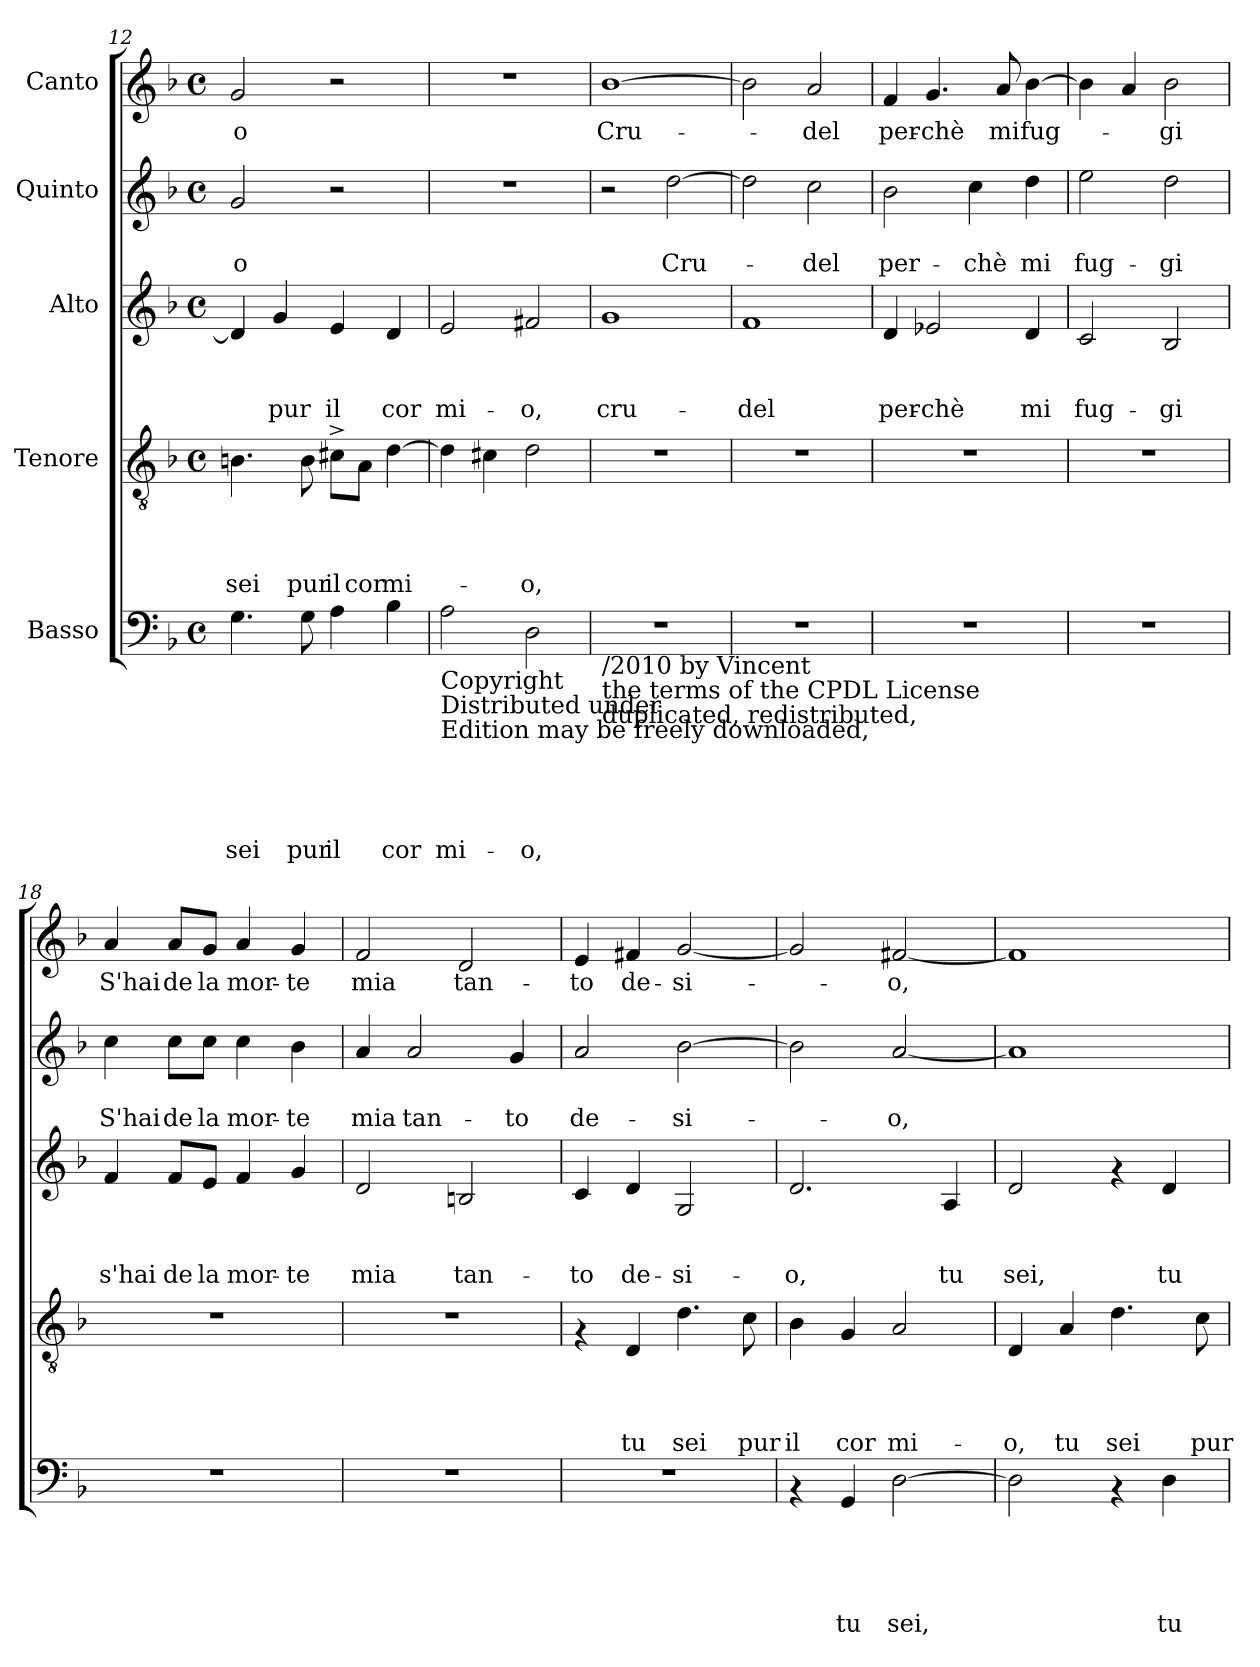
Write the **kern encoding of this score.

**kern	**text	**text	**text	**text	**text	**kern	**text	**text	**text	**text	**kern	**text	**text	**text	**kern	**text	**text	**kern	**text
*part5	*part5	*part5	*part5	*part5	*part5	*part4	*part4	*part4	*part4	*part4	*part3	*part3	*part3	*part3	*part2	*part2	*part2	*part1	*part1
*staff5	*staff5	*staff5	*staff5	*staff5	*staff5	*staff4	*staff4	*staff4	*staff4	*staff4	*staff3	*staff3	*staff3	*staff3	*staff2	*staff2	*staff2	*staff1	*staff1
*I"Basso	*	*	*	*	*	*I"Tenore	*	*	*	*	*I"Alto	*	*	*	*I"Quinto	*	*	*I"Canto	*
*clefF4	*	*	*	*	*	*clefGv2	*	*	*	*	*clefG2	*	*	*	*clefG2	*	*	*clefG2	*
*k[b-]	*	*	*	*	*	*k[b-]	*	*	*	*	*k[b-]	*	*	*	*k[b-]	*	*	*k[b-]	*
*F:	*	*	*	*	*	*F:	*	*	*	*	*F:	*	*	*	*F:	*	*	*F:	*
*M4/4	*	*	*	*	*	*M4/4	*	*	*	*	*M4/4	*	*	*	*M4/4	*	*	*M4/4	*
*met(c)	*	*	*	*	*	*met(c)	*	*	*	*	*met(c)	*	*	*	*met(c)	*	*	*met(c)	*
=12	=12	=12	=12	=12	=12	=12	=12	=12	=12	=12	=12	=12	=12	=12	=12	=12	=12	=12	=12
!	!	!	!	!	!LO:LY:b	!	!	!	!	!LO:LY:b	!	!	!	!	!	!	!LO:LY:b	!	!LO:LY:b
4.G\	.	.	.	.	sei	4.Bn\	.	.	.	sei	4d/]	.	.	.	2g/	.	-o	2g/	-o
!	!	!	!	!	!	!	!	!	!	!	!	!	!	!LO:LY:b	!	!	!	!	!
.	.	.	.	.	.	.	.	.	.	.	4g/	.	.	pur	.	.	.	.	.
!	!	!	!	!	!LO:LY:b	!	!	!	!	!LO:LY:b	!	!	!	!	!	!	!	!	!
8G\	.	.	.	.	pur	8B\	.	.	.	pur	.	.	.	.	.	.	.	.	.
!	!	!	!	!	!LO:LY:b	!	!	!	!	!LO:LY:b	!	!	!	!LO:LY:b	!	!	!	!	!
4A\	.	.	.	.	il	8c#X^>\L	.	.	.	il	4e/	.	.	il	2r	.	.	2r	.
!	!	!	!	!	!	!	!	!	!	!LO:LY:b	!	!	!	!	!	!	!	!	!
.	.	.	.	.	.	8A\J	.	.	.	cor	.	.	.	.	.	.	.	.	.
!	!	!	!	!	!LO:LY:b	!	!	!	!	!LO:LY:b	!	!	!	!LO:LY:b	!	!	!	!	!
4B-\	.	.	.	.	cor	[>4d\	.	.	.	mi-	4d/	.	.	cor	.	.	.	.	.
=13	=13	=13	=13	=13	=13	=13	=13	=13	=13	=13	=13	=13	=13	=13	=13	=13	=13	=13	=13
!LO:TX:b:t=Copyright	!	!	!	!	!	!	!	!	!	!	!	!	!	!	!	!	!	!	!
!LO:TX:b:t=Distributed under	!	!	!	!	!	!	!	!	!	!	!	!	!	!	!	!	!	!	!
!LO:TX:b:t=Edition may be freely downloaded,	!	!	!	!	!	!	!	!	!	!	!	!	!	!	!	!	!	!	!
!	!	!	!	!	!LO:LY:b	!	!	!	!	!	!	!	!	!LO:LY:b	!	!	!	!	!
2A\	.	.	.	.	mi-	4d\]	.	.	.	.	2e/	.	.	mi-	1r	.	.	1r	.
.	.	.	.	.	.	4c#X\	.	.	.	.	.	.	.	.	.	.	.	.	.
!	!	!	!	!	!LO:LY:b	!	!	!	!	!LO:LY:b	!	!	!	!LO:LY:b	!	!	!	!	!
2D\	.	.	.	.	-o,	2d\	.	.	.	-o,	2f#X/	.	.	-o,	.	.	.	.	.
=14	=14	=14	=14	=14	=14	=14	=14	=14	=14	=14	=14	=14	=14	=14	=14	=14	=14	=14	=14
!LO:TX:b:t=/2010 by Vincent	!	!	!	!	!	!	!	!	!	!	!	!	!	!	!	!	!	!	!
!LO:TX:b:t=the terms of the CPDL License	!	!	!	!	!	!	!	!	!	!	!	!	!	!	!	!	!	!	!
!LO:TX:b:t=duplicated, redistributed,	!	!	!	!	!	!	!	!	!	!	!	!	!	!	!	!	!	!	!
!	!	!	!	!	!	!	!	!	!	!	!	!	!	!LO:LY:b	!	!	!	!	!LO:LY:b
1r	.	.	.	.	.	1r	.	.	.	.	1g	.	.	cru-	2r	.	.	[>1b-	Cru-
!	!	!	!	!	!	!	!	!	!	!	!	!	!	!	!	!	!LO:LY:b	!	!
.	.	.	.	.	.	.	.	.	.	.	.	.	.	.	[>2dd\	.	Cru-	.	.
=15	=15	=15	=15	=15	=15	=15	=15	=15	=15	=15	=15	=15	=15	=15	=15	=15	=15	=15	=15
!	!	!	!	!	!	!	!	!	!	!	!	!	!	!LO:LY:b	!	!	!	!	!
1r	.	.	.	.	.	1r	.	.	.	.	1f	.	.	-del	2dd\]	.	.	2b-\]	.
!	!	!	!	!	!	!	!	!	!	!	!	!	!	!	!	!	!LO:LY:b	!	!LO:LY:b
.	.	.	.	.	.	.	.	.	.	.	.	.	.	.	2cc\	.	-del	2a/	-del
=16	=16	=16	=16	=16	=16	=16	=16	=16	=16	=16	=16	=16	=16	=16	=16	=16	=16	=16	=16
!	!	!	!	!	!	!	!	!	!	!	!	!	!	!LO:LY:b	!	!	!LO:LY:b	!	!LO:LY:b
1r	.	.	.	.	.	1r	.	.	.	.	4d/	.	.	per-	2b-\	.	per-	4f/	per-
!	!	!	!	!	!	!	!	!	!	!	!	!	!	!LO:LY:b	!	!	!	!	!LO:LY:b
.	.	.	.	.	.	.	.	.	.	.	2e-X/	.	.	-chè	.	.	.	4.g/	-chè
!	!	!	!	!	!	!	!	!	!	!	!	!	!	!	!	!	!LO:LY:b	!	!
.	.	.	.	.	.	.	.	.	.	.	.	.	.	.	4cc\	.	-chè	.	.
!	!	!	!	!	!	!	!	!	!	!	!	!	!	!	!	!	!	!	!LO:LY:b
.	.	.	.	.	.	.	.	.	.	.	.	.	.	.	.	.	.	8a/	mi
!	!	!	!	!	!	!	!	!	!	!	!	!	!	!LO:LY:b	!	!	!LO:LY:b	!	!LO:LY:b
.	.	.	.	.	.	.	.	.	.	.	4d/	.	.	mi	4dd\	.	mi	[>4b-\	fug-
!!LO:PB:g=z
=17	=17	=17	=17	=17	=17	=17	=17	=17	=17	=17	=17	=17	=17	=17	=17	=17	=17	=17	=17
!	!	!	!	!	!	!	!	!	!	!	!	!	!	!LO:LY:b	!	!	!LO:LY:b	!	!
1r	.	.	.	.	.	1r	.	.	.	.	2c/	.	.	fug-	2ee\	.	fug-	4b-\]	.
.	.	.	.	.	.	.	.	.	.	.	.	.	.	.	.	.	.	4a/	.
!	!	!	!	!	!	!	!	!	!	!	!	!	!	!LO:LY:b	!	!	!LO:LY:b	!	!LO:LY:b
.	.	.	.	.	.	.	.	.	.	.	2B-/	.	.	-gi	2dd\	.	-gi	2b-\	-gi
=18	=18	=18	=18	=18	=18	=18	=18	=18	=18	=18	=18	=18	=18	=18	=18	=18	=18	=18	=18
!	!	!	!	!	!	!	!	!	!	!	!	!	!	!LO:LY:b	!	!	!LO:LY:b	!	!LO:LY:b
1r	.	.	.	.	.	1r	.	.	.	.	4f/	.	.	s'hai	4cc\	.	S'hai	4a/	S'hai
!	!	!	!	!	!	!	!	!	!	!	!	!	!	!LO:LY:b	!	!	!LO:LY:b	!	!LO:LY:b
.	.	.	.	.	.	.	.	.	.	.	8f/L	.	.	de	8cc\L	.	de	8a/L	de
!	!	!	!	!	!	!	!	!	!	!	!	!	!	!LO:LY:b	!	!	!LO:LY:b	!	!LO:LY:b
.	.	.	.	.	.	.	.	.	.	.	8e/J	.	.	la	8cc\J	.	la	8g/J	la
!	!	!	!	!	!	!	!	!	!	!	!	!	!	!LO:LY:b	!	!	!LO:LY:b	!	!LO:LY:b
.	.	.	.	.	.	.	.	.	.	.	4f/	.	.	mor-	4cc\	.	mor-	4a/	mor-
!	!	!	!	!	!	!	!	!	!	!	!	!	!	!LO:LY:b	!	!	!LO:LY:b	!	!LO:LY:b
.	.	.	.	.	.	.	.	.	.	.	4g/	.	.	-te	4b-\	.	-te	4g/	-te
=19	=19	=19	=19	=19	=19	=19	=19	=19	=19	=19	=19	=19	=19	=19	=19	=19	=19	=19	=19
!	!	!	!	!	!	!	!	!	!	!	!	!	!	!LO:LY:b	!	!	!LO:LY:b	!	!LO:LY:b
1r	.	.	.	.	.	1r	.	.	.	.	2d/	.	.	mia	4a/	.	mia	2f/	mia
!	!	!	!	!	!	!	!	!	!	!	!	!	!	!	!	!	!LO:LY:b	!	!
.	.	.	.	.	.	.	.	.	.	.	.	.	.	.	2a/	.	tan-	.	.
!	!	!	!	!	!	!	!	!	!	!	!	!	!	!LO:LY:b	!	!	!	!	!LO:LY:b
.	.	.	.	.	.	.	.	.	.	.	2Bn/	.	.	tan-	.	.	.	2d/	tan-
!	!	!	!	!	!	!	!	!	!	!	!	!	!	!	!	!	!LO:LY:b	!	!
.	.	.	.	.	.	.	.	.	.	.	.	.	.	.	4g/	.	-to	.	.
=20	=20	=20	=20	=20	=20	=20	=20	=20	=20	=20	=20	=20	=20	=20	=20	=20	=20	=20	=20
!	!	!	!	!	!	!	!	!	!	!	!	!	!	!LO:LY:b	!	!	!LO:LY:b	!	!LO:LY:b
1r	.	.	.	.	.	4rF	.	.	.	.	4c/	.	.	-to	2a/	.	de-	4e/	-to
!	!	!	!	!	!	!	!	!	!	!LO:LY:b	!	!	!	!LO:LY:b	!	!	!	!	!LO:LY:b
.	.	.	.	.	.	4D/	.	.	.	tu	4d/	.	.	de-	.	.	.	4f#X/	de-
!	!	!	!	!	!	!	!	!	!	!LO:LY:b	!	!	!	!LO:LY:b	!	!	!LO:LY:b	!	!LO:LY:b
.	.	.	.	.	.	4.d\	.	.	.	sei	2G/	.	.	-si-	[>2b-\	.	-si-	[<2g/	-si-
!	!	!	!	!	!	!	!	!	!	!LO:LY:b	!	!	!	!	!	!	!	!	!
.	.	.	.	.	.	8c\	.	.	.	pur	.	.	.	.	.	.	.	.	.
=21	=21	=21	=21	=21	=21	=21	=21	=21	=21	=21	=21	=21	=21	=21	=21	=21	=21	=21	=21
!	!	!	!	!	!	!	!	!	!	!LO:LY:b	!	!	!	!LO:LY:b	!	!	!	!	!
4rAA	.	.	.	.	.	4B-\	.	.	.	il	2.d/	.	.	-o,	2b-\]	.	.	2g/]	.
!	!	!	!	!	!LO:LY:b	!	!	!	!	!LO:LY:b	!	!	!	!	!	!	!	!	!
4GG/	.	.	.	.	tu	4G/	.	.	.	cor	.	.	.	.	.	.	.	.	.
!	!	!	!	!	!LO:LY:b	!	!	!	!	!LO:LY:b	!	!	!	!	!	!	!LO:LY:b	!	!LO:LY:b
[>2D\	.	.	.	.	sei,	2A/	.	.	.	mi-	.	.	.	.	[<2a/	.	-o,	[<2f#X/	-o,
!	!	!	!	!	!	!	!	!	!	!	!	!	!	!LO:LY:b	!	!	!	!	!
.	.	.	.	.	.	.	.	.	.	.	4A/	.	.	tu	.	.	.	.	.
=22	=22	=22	=22	=22	=22	=22	=22	=22	=22	=22	=22	=22	=22	=22	=22	=22	=22	=22	=22
!	!	!	!	!	!	!	!	!	!	!LO:LY:b	!	!	!	!LO:LY:b	!	!	!	!	!
2D\]	.	.	.	.	.	4D/	.	.	.	-o,	2d/	.	.	sei,	1a]	.	.	1f#]	.
!	!	!	!	!	!	!	!	!	!	!LO:LY:b	!	!	!	!	!	!	!	!	!
.	.	.	.	.	.	4A/	.	.	.	tu	.	.	.	.	.	.	.	.	.
!	!	!	!	!	!	!	!	!	!	!LO:LY:b	!	!	!	!	!	!	!	!	!
4rAA	.	.	.	.	.	4.d\	.	.	.	sei	4rf	.	.	.	.	.	.	.	.
!	!	!	!	!	!LO:LY:b	!	!	!	!	!	!	!	!	!LO:LY:b	!	!	!	!	!
4D\	.	.	.	.	tu	.	.	.	.	.	4d/	.	.	tu	.	.	.	.	.
!	!	!	!	!	!	!	!	!	!	!LO:LY:b	!	!	!	!	!	!	!	!	!
.	.	.	.	.	.	8c\	.	.	.	pur	.	.	.	.	.	.	.	.	.
=	=	=	=	=	=	=	=	=	=	=	=	=	=	=	=	=	=	=	=
*-	*-	*-	*-	*-	*-	*-	*-	*-	*-	*-	*-	*-	*-	*-	*-	*-	*-	*-	*-
